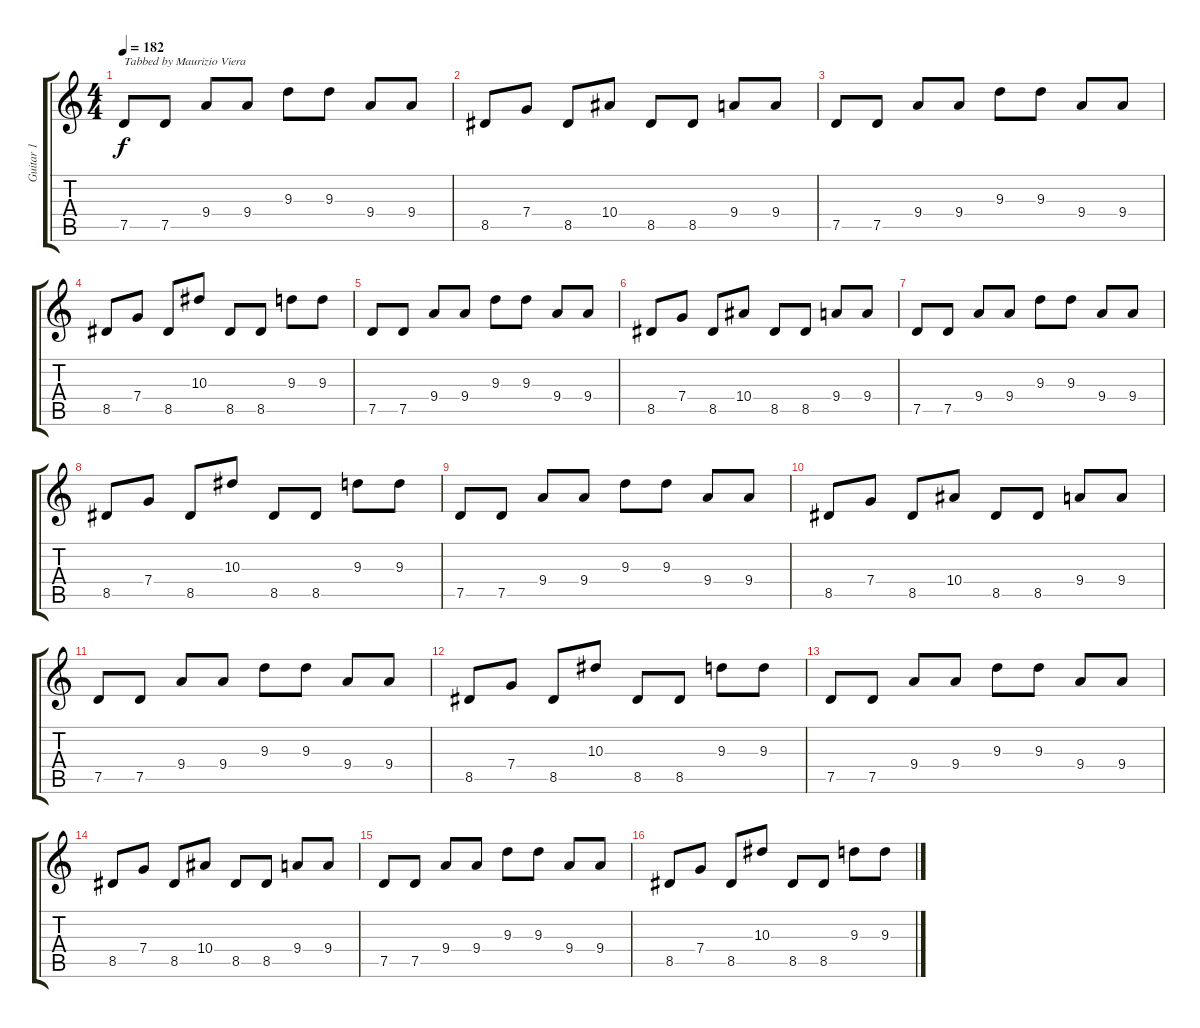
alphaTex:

\track ("Guitar 1" "Guitar 1") {instrument overdrivenguitar}
\staff {score tabs}
\tuning (D4 A3 F3 C3 G2 D2) {hide}
\ts (4 4)
\tempo 182
\clef g2
\ks c
7.5.8{txt "Tabbed by Maurizio Viera" dy f instrument overdrivenguitar} 7.5.8 9.4.8 9.4.8 9.3.8 9.3.8 9.4.8 9.4.8 |
8.5.8 7.4.8 8.5.8 10.4.8 8.5.8 8.5.8 9.4.8 9.4.8 |
7.5.8 7.5.8 9.4.8 9.4.8 9.3.8 9.3.8 9.4.8 9.4.8 |
8.5.8 7.4.8 8.5.8 10.3.8 8.5.8 8.5.8 9.3.8 9.3.8 |
7.5.8 7.5.8 9.4.8 9.4.8 9.3.8 9.3.8 9.4.8 9.4.8 |
8.5.8 7.4.8 8.5.8 10.4.8 8.5.8 8.5.8 9.4.8 9.4.8 |
7.5.8 7.5.8 9.4.8 9.4.8 9.3.8 9.3.8 9.4.8 9.4.8 |
8.5.8 7.4.8 8.5.8 10.3.8 8.5.8 8.5.8 9.3.8 9.3.8 |
7.5.8 7.5.8 9.4.8 9.4.8 9.3.8 9.3.8 9.4.8 9.4.8 |
8.5.8 7.4.8 8.5.8 10.4.8 8.5.8 8.5.8 9.4.8 9.4.8 |
7.5.8 7.5.8 9.4.8 9.4.8 9.3.8 9.3.8 9.4.8 9.4.8 |
8.5.8 7.4.8 8.5.8 10.3.8 8.5.8 8.5.8 9.3.8 9.3.8 |
7.5.8 7.5.8 9.4.8 9.4.8 9.3.8 9.3.8 9.4.8 9.4.8 |
8.5.8 7.4.8 8.5.8 10.4.8 8.5.8 8.5.8 9.4.8 9.4.8 |
7.5.8 7.5.8 9.4.8 9.4.8 9.3.8 9.3.8 9.4.8 9.4.8 |
8.5.8 7.4.8 8.5.8 10.3.8 8.5.8 8.5.8 9.3.8 9.3.8
